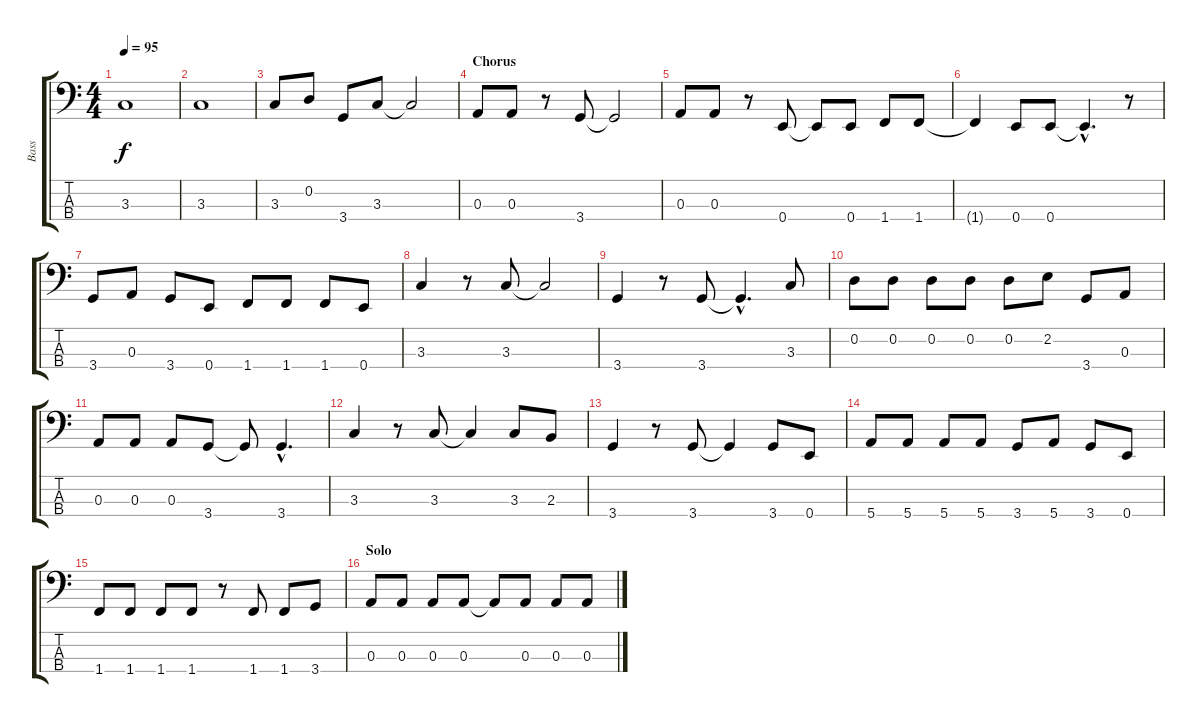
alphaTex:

\track ("Bass" "Bass") {instrument electricbassfinger}
\staff {score tabs}
\tuning (G2 D2 A1 E1) {hide}
\ts (4 4)
\tempo 95
\clef f4
\ks c
3.3.1{dy f} |
3.3.1 |
3.3.8 0.2.8 3.4.8 3.3.8 3.3{t}.2 |
\section ("" "Chorus")
0.3.8 0.3.8 r.8 3.4.8 3.4{t}.2 |
0.3.8 0.3.8 r.8 0.4.8 0.4{t}.8 0.4.8 1.4.8 1.4.8 |
1.4{t}.4 0.4.8 0.4.8 0.4{hac t}.4{d} r.8 |
3.4.8 0.3.8 3.4.8 0.4.8 1.4.8 1.4.8 1.4.8 0.4.8 |
3.3.4 r.8 3.3.8 3.3{t}.2 |
3.4.4 r.8 3.4.8 3.4{hac t}.4{d} 3.3.8 |
0.2.8 0.2.8 0.2.8 0.2.8 0.2.8 2.2.8 3.4.8 0.3.8 |
0.3.8 0.3.8 0.3.8 3.4.8 3.4{t}.8 3.4{hac}.4{d} |
3.3.4 r.8 3.3.8 3.3{t}.4 3.3.8 2.3.8 |
3.4.4 r.8 3.4.8 3.4{t}.4 3.4.8 0.4.8 |
5.4.8 5.4.8 5.4.8 5.4.8 3.4.8 5.4.8 3.4.8 0.4.8 |
1.4.8 1.4.8 1.4.8 1.4.8 r.8 1.4.8 1.4.8 3.4.8 |
\section ("" "Solo")
0.3.8 0.3.8 0.3.8 0.3.8 0.3{t}.8 0.3.8 0.3.8 0.3.8
